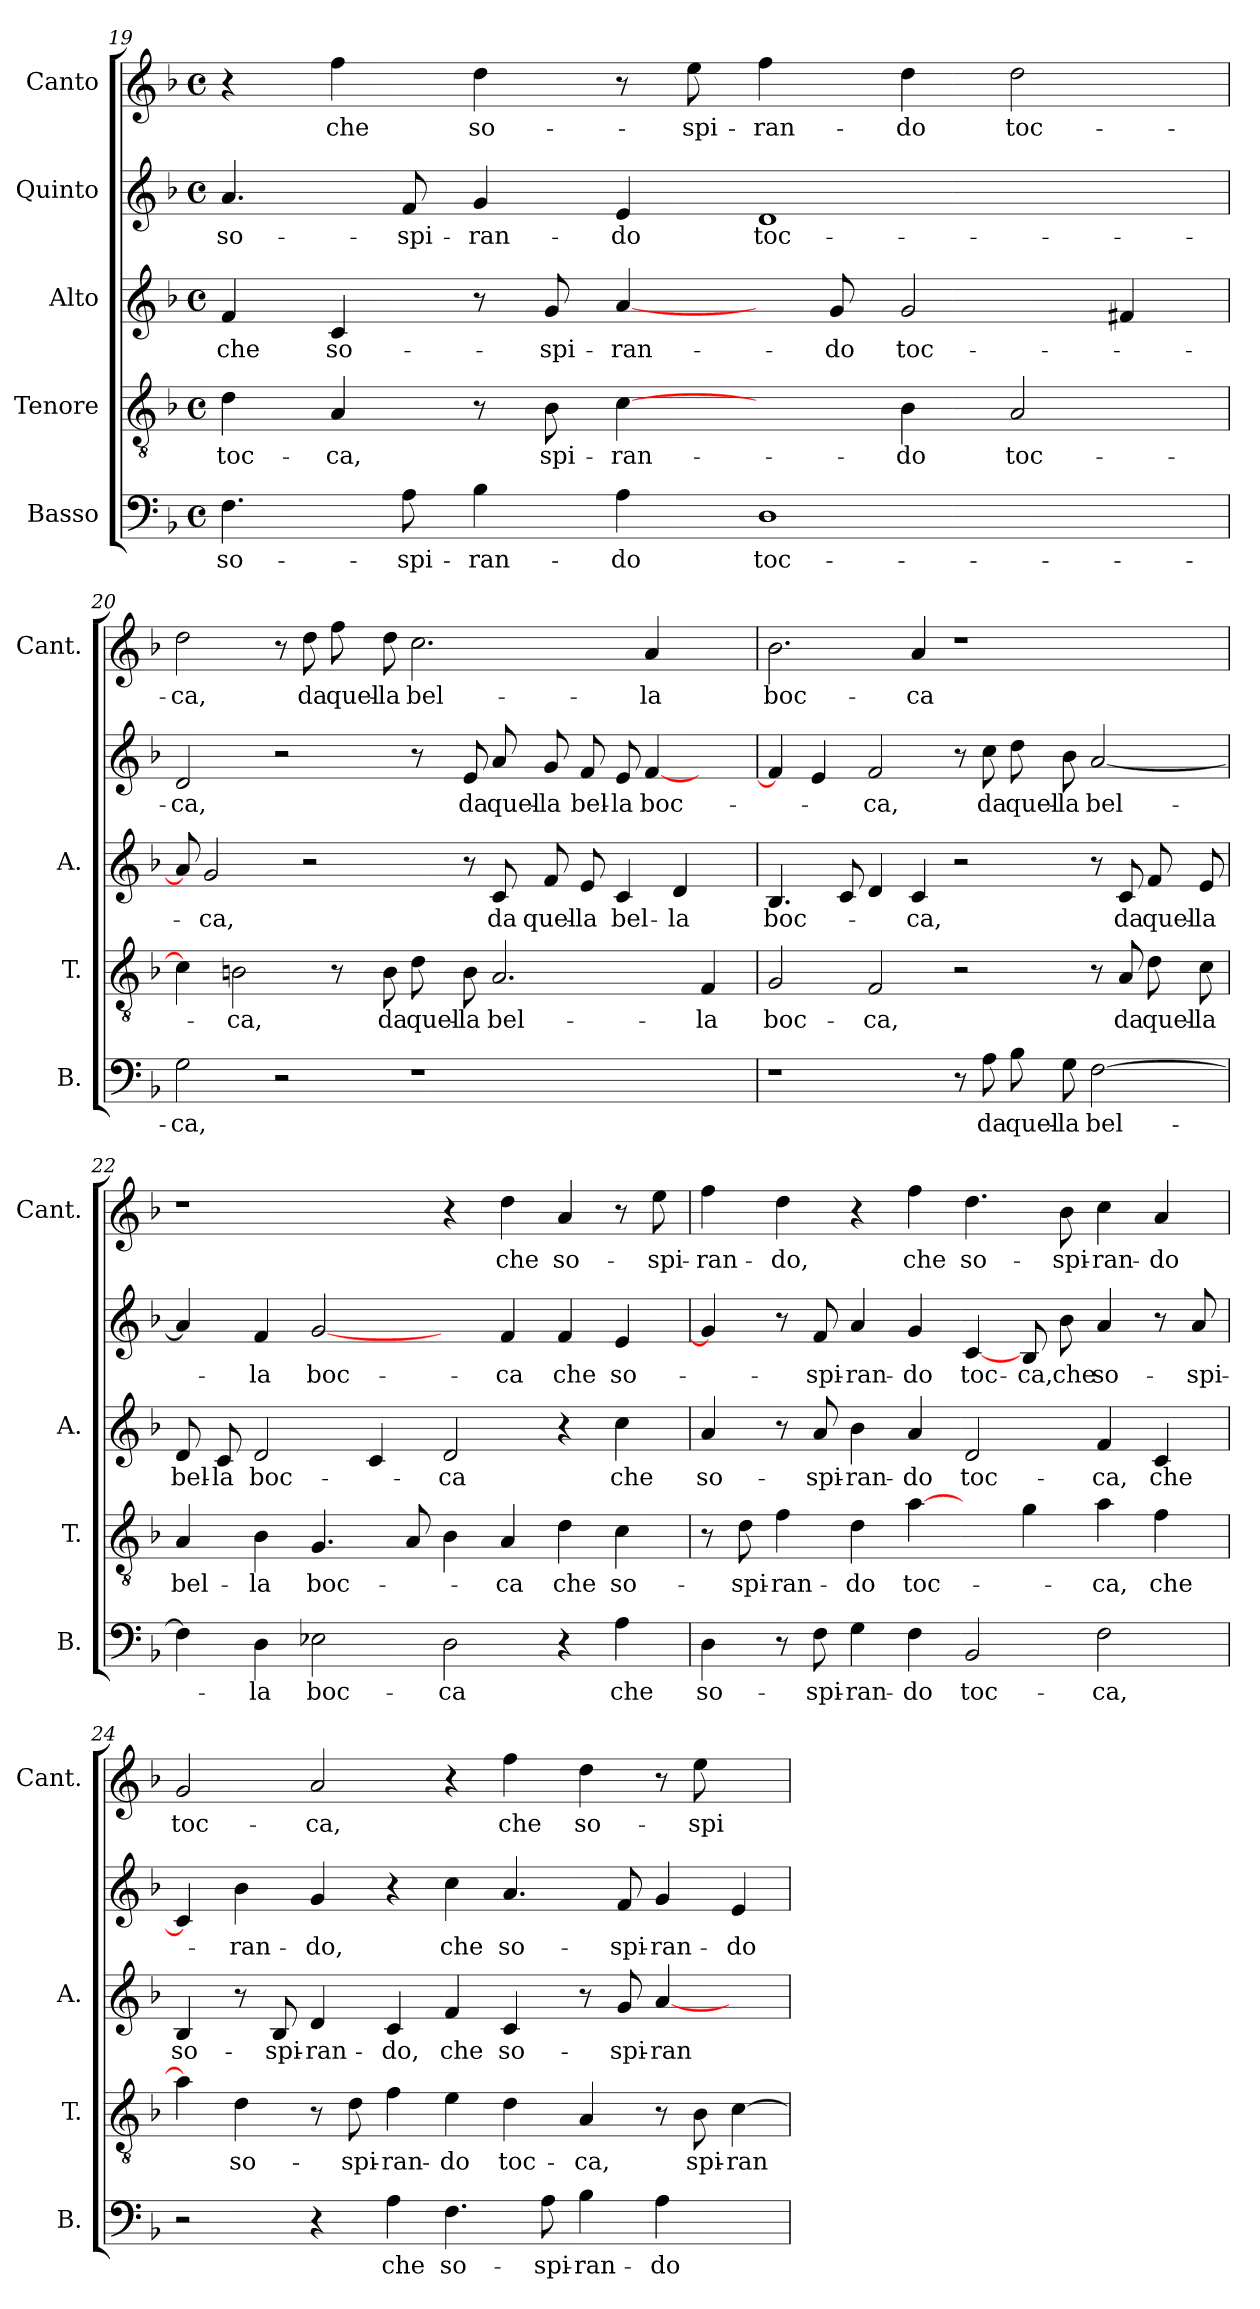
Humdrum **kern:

**kern	**text	**kern	**text	**kern	**text	**kern	**text	**kern	**text
*part5	*part5	*part4	*part4	*part3	*part3	*part2	*part2	*part1	*part1
*staff5	*staff5	*staff4	*staff4	*staff3	*staff3	*staff2	*staff2	*staff1	*staff1
*I"Basso	*	*I"Tenore	*	*I"Alto	*	*I"Quinto	*	*I"Canto	*
*I'B.	*	*I'T.	*	*I'A.	*	*	*	*I'Cant.	*
*clefF4	*	*clefGv2	*	*clefG2	*	*clefG2	*	*clefG2	*
*k[b-]	*	*k[b-]	*	*k[b-]	*	*k[b-]	*	*k[b-]	*
*F:	*	*F:	*	*F:	*	*F:	*	*F:	*
*M4/4	*	*M4/4	*	*M4/4	*	*M4/4	*	*M4/4	*
*met(c)	*	*met(c)	*	*met(c)	*	*met(c)	*	*met(c)	*
=19	=19	=19	=19	=19	=19	=19	=19	=19	=19
4.F\	so-	4d\	toc-	4f/	che	4.a/	so-	4r	.
.	.	4A/	-ca,	4c/	so-	.	.	4ff\	che
8A\	-spi-	.	.	.	.	8f/	-spi-	.	.
4B-\	-ran-	8r	.	8r	.	4g/	-ran-	4dd\	so-
.	.	8B-\	spi-	8g/	-spi-	.	.	.	.
4A\	-do	[4c\	-ran-	[4a/	-ran-	4e/	-do	8r	.
.	.	.	.	.	.	.	.	8ee\	-spi-
1D\	toc-	4ryy	.	8ryy	.	1d/	toc-	4ff\	-ran-
.	.	.	.	8g/	-do	.	.	.	.
.	.	4B-\	-do	2g/	toc-	.	.	4dd\	-do
.	.	2A/	toc-	.	.	.	.	2dd\	toc-
.	.	.	.	4f#X/	.	.	.	.	.
=20	=20	=20	=20	=20	=20	=20	=20	=20	=20
2G\	-ca,	4c\]	.	8a/]	.	2d/	-ca,	2dd\	-ca,
.	.	.	.	2g/	-ca,	.	.	.	.
.	.	2Bn\	-ca,	.	.	.	.	.	.
2r	.	.	.	.	.	2r	.	8r	.
.	.	.	.	2r	.	.	.	8dd\	da
.	.	8r	.	.	.	.	.	8ff\	quel-
.	.	8B\	da	.	.	.	.	8dd\	-la
1r	.	8d\	quel-	.	.	8r	.	2.cc\	bel-
.	.	8B\	-la	8r	.	8e/	da	.	.
.	.	2.A/	bel-	8c/	da	8a/	quel-	.	.
.	.	.	.	8f/	quel-	8g/	-la	.	.
.	.	.	.	8e/	-la	8f/	bel-	.	.
.	.	.	.	4c/	bel-	8e/	-la	.	.
.	.	.	.	.	.	[4f/	boc-	4a/	-la
.	.	.	.	4d/	-la	.	.	.	.
4ryy	.	4F/	-la	.	.	4ryy	.	4ryy	.
.	.	.	.	8ryy	.	.	.	.	.
=21	=21	=21	=21	=21	=21	=21	=21	=21	=21
1r	.	2G/	boc-	4.B-/	boc-	4f/]	.	2.b-\	boc-
.	.	.	.	.	.	4e/	.	.	.
.	.	.	.	8c/	.	.	.	.	.
.	.	2F/	-ca,	4d/	.	2f/	-ca,	.	.
.	.	.	.	4c/	-ca,	.	.	4a/	-ca
8r	.	2r	.	2r	.	8r	.	1r	.
8A\	da	.	.	.	.	8cc\	da	.	.
8B-\	quel-	.	.	.	.	8dd\	quel-	.	.
8G\	-la	.	.	.	.	8b-\	-la	.	.
[2F\	bel-	8r	.	8r	.	[2a/	bel-	.	.
.	.	8A/	da	8c/	da	.	.	.	.
.	.	8d\	quel-	8f/	quel-	.	.	.	.
.	.	8c\	-la	8e/	-la	.	.	.	.
=22	=22	=22	=22	=22	=22	=22	=22	=22	=22
4F\]	.	4A/	bel-	8d/	bel-	4a/]	.	1r	.
.	.	.	.	8c/	-la	.	.	.	.
4D\	-la	4B-\	-la	2d/	boc-	4f/	-la	.	.
2E-X\	boc-	4.G/	boc-	.	.	[2g/	boc-	.	.
.	.	.	.	4c/	.	.	.	.	.
.	.	8A/	.	.	.	.	.	.	.
2D\	-ca	4B-\	.	2d/	-ca	4ryy	.	4r	.
.	.	4A/	-ca	.	.	4f/	-ca	4dd\	che
4r	.	4d\	che	4r	.	4f/	che	4a/	so-
4A\	che	4c\	so-	4cc\	che	4e/	so-	8r	.
.	.	.	.	.	.	.	.	8ee\	-spi-
=23	=23	=23	=23	=23	=23	=23	=23	=23	=23
4D\	so-	8r	.	4a/	so-	4g/]	.	4ff\	-ran-
.	.	8d\	-spi-	.	.	.	.	.	.
8r	.	4f\	-ran-	8r	.	8r	.	4dd\	-do,
8F\	-spi-	.	.	8a/	-spi-	8f/	-spi-	.	.
4G\	-ran-	4d\	-do	4b-\	-ran-	4a/	-ran-	4r	.
4F\	-do	[4a\	toc-	4a/	-do	4g/	-do	4ff\	che
2BB-/	toc-	4ryy	.	2d/	toc-	[4c/	toc-	4.dd\	so-
.	.	4g\	.	.	.	8B-/	-ca,	.	.
.	.	.	.	.	.	8b-\	che	8b-\	-spi-
2F\	-ca,	4a\	-ca,	4f/	-ca,	4a/	so-	4cc\	-ran-
.	.	4f\	che	4c/	che	8r	.	4a/	-do
.	.	.	.	.	.	8a/	-spi-	.	.
=24	=24	=24	=24	=24	=24	=24	=24	=24	=24
2r	.	4a\]	.	4B-/	so-	4c/]	.	2g/	toc-
.	.	4d\	so-	8r	.	4b-\	-ran-	.	.
.	.	.	.	8B-/	-spi-	.	.	.	.
4r	.	8r	.	4d/	-ran-	4g/	-do,	2a/	-ca,
.	.	8d\	-spi-	.	.	.	.	.	.
4A\	che	4f\	-ran-	4c/	-do,	4r	.	.	.
4.F\	so-	4e\	-do	4f/	che	4cc\	che	4r	.
.	.	4d\	toc-	4c/	so-	4.a/	so-	4ff\	che
8A\	-spi-	.	.	.	.	.	.	.	.
4B-\	-ran-	4A/	-ca,	8r	.	.	.	4dd\	so-
.	.	.	.	8g/	-spi-	8f/	-spi-	.	.
4A\	-do	8r	.	[4a/	-ran-	4g/	-ran-	8r	.
.	.	8B-\	spi-	.	.	.	.	8ee\	-spi-
4ryy	.	[4c\	-ran-	4ryy	.	4e/	-do	4ryy	.
=	=	=	=	=	=	=	=	=	=
*-	*-	*-	*-	*-	*-	*-	*-	*-	*-
